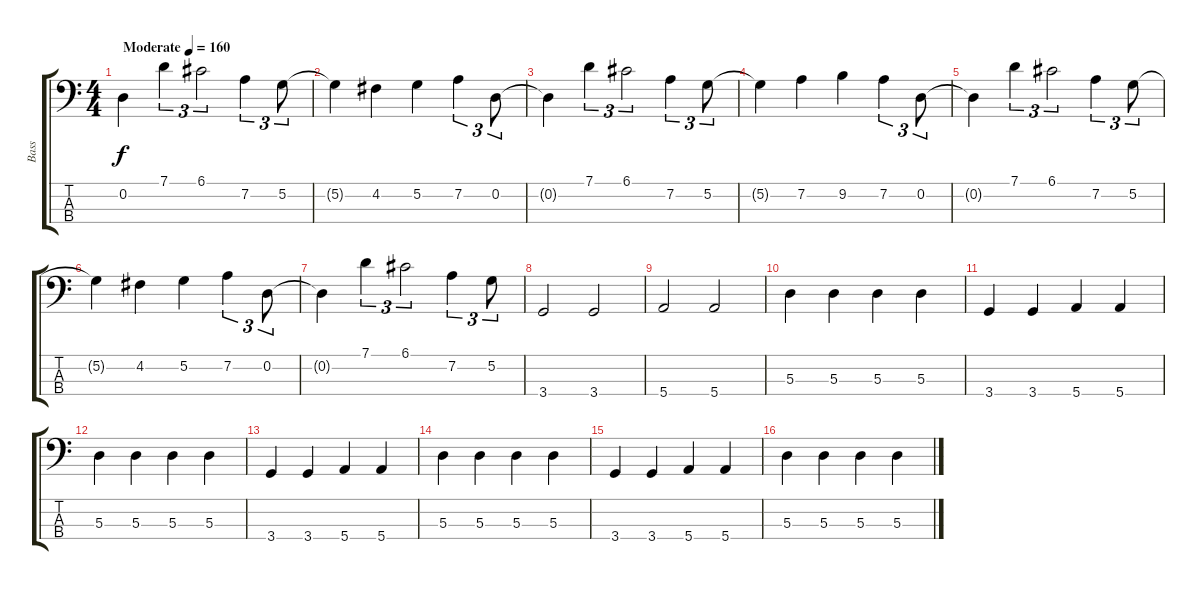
\track ("Bass" "Bass") {instrument fretlessbass}
\staff {score tabs}
\tuning (G2 D2 A1 E1) {hide}
\ts (4 4)
\tempo (160 "Moderate")
\clef f4
\ks c
0.2.4{dy f instrument fretlessbass} 7.1.4{tu (3 2)} 6.1.2{tu (3 2)} 7.2.4{tu (3 2)} 5.2.8{tu (3 2)} |
5.2{t}.4 4.2.4 5.2.4 7.2.4{tu (3 2)} 0.2.8{tu (3 2)} |
0.2{t}.4 7.1.4{tu (3 2)} 6.1.2{tu (3 2)} 7.2.4{tu (3 2)} 5.2.8{tu (3 2)} |
5.2{t}.4 7.2.4 9.2.4 7.2.4{tu (3 2)} 0.2.8{tu (3 2)} |
0.2{t}.4 7.1.4{tu (3 2)} 6.1.2{tu (3 2)} 7.2.4{tu (3 2)} 5.2.8{tu (3 2)} |
5.2{t}.4 4.2.4 5.2.4 7.2.4{tu (3 2)} 0.2.8{tu (3 2)} |
0.2{t}.4 7.1.4{tu (3 2)} 6.1.2{tu (3 2)} 7.2.4{tu (3 2)} 5.2.8{tu (3 2)} |
3.4.2 3.4.2 |
5.4.2 5.4.2 |
5.3.4 5.3.4 5.3.4 5.3.4 |
3.4.4 3.4.4 5.4.4 5.4.4 |
5.3.4 5.3.4 5.3.4 5.3.4 |
3.4.4 3.4.4 5.4.4 5.4.4 |
5.3.4 5.3.4 5.3.4 5.3.4 |
3.4.4 3.4.4 5.4.4 5.4.4 |
5.3.4 5.3.4 5.3.4 5.3.4
